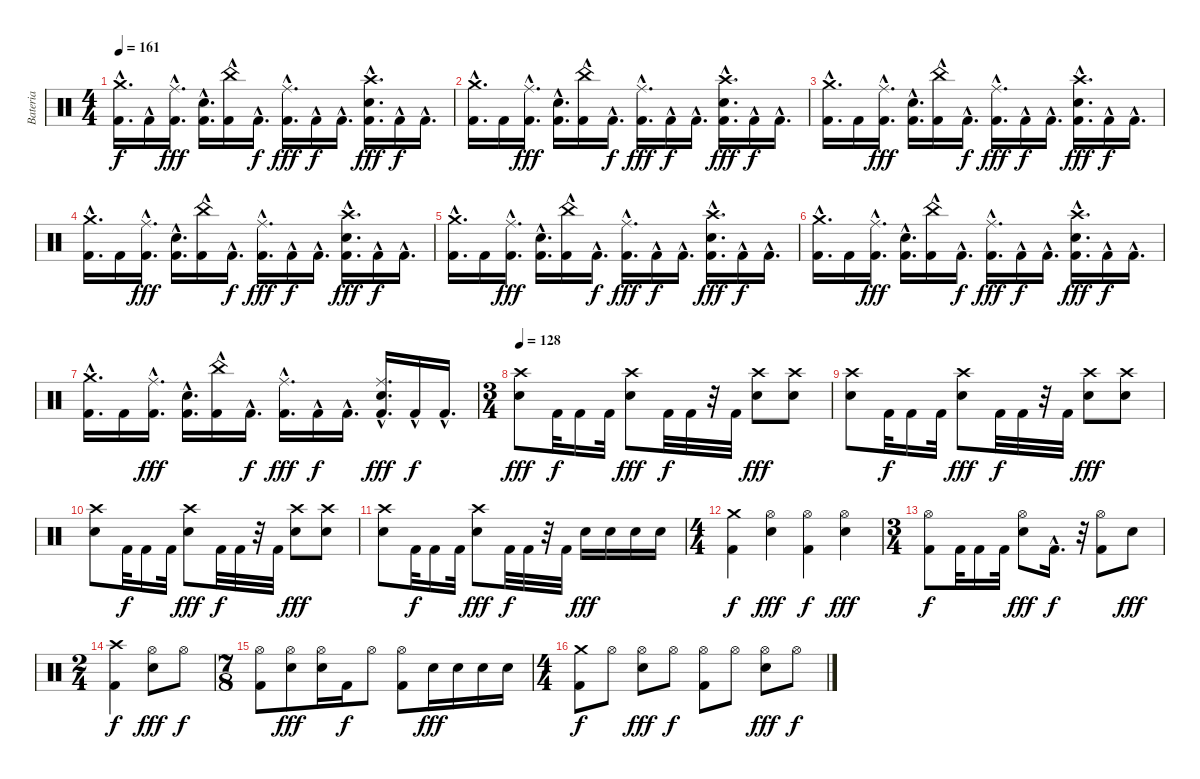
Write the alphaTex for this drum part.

\track ("Bateria" "Bateria") {instrument percussion}
\staff {score}
\articulation defaults
\ts (4 4)
\tempo 161
\clef neutral
\ks c
("Crash medium (hit)" "Kick (hit) 2"{hac}).16{d dy f} "Kick (hit) 2"{hac}.16 ("Ride (middle)" "Kick (hit) 2"{hac}).16{d dy fff} ("Kick (hit) 2"{hac} "Electric Snare (hit)").16{d} ("China (hit)" "Kick (hit) 2"{hac}).16 "Kick (hit) 2"{hac}.16{d dy f} ("Kick (hit) 2"{hac} "Ride (middle)").16{d dy fff} "Kick (hit) 2"{hac}.16{dy f} "Kick (hit) 2"{hac}.16{d} ("Kick (hit) 2"{hac} "Electric Snare (hit)" "Crash high (hit)").16{d dy fff} "Kick (hit) 2"{hac}.16{dy f} "Kick (hit) 2"{hac}.16{d} |
("Crash medium (hit)" "Kick (hit) 2"{hac}).16{d} "Kick (hit) 2".16 ("Ride (middle)" "Kick (hit) 2"{hac}).16{d dy fff} ("Kick (hit) 2"{hac} "Electric Snare (hit)").16{d} ("China (hit)" "Kick (hit) 2"{hac}).16 "Kick (hit) 2"{hac}.16{d dy f} ("Kick (hit) 2"{hac} "Ride (middle)").16{d dy fff} "Kick (hit) 2"{hac}.16{dy f} "Kick (hit) 2"{hac}.16{d} ("Kick (hit) 2"{hac} "Electric Snare (hit)" "Crash high (hit)").16{d dy fff} "Kick (hit) 2"{hac}.16{dy f} "Kick (hit) 2"{hac}.16{d} |
("Crash medium (hit)" "Kick (hit) 2"{hac}).16{d} "Kick (hit) 2".16 ("Ride (middle)" "Kick (hit) 2"{hac}).16{d dy fff} ("Kick (hit) 2"{hac} "Electric Snare (hit)").16{d} ("China (hit)" "Kick (hit) 2"{hac}).16 "Kick (hit) 2"{hac}.16{d dy f} ("Kick (hit) 2"{hac} "Ride (middle)").16{d dy fff} "Kick (hit) 2"{hac}.16{dy f} "Kick (hit) 2"{hac}.16{d} ("Kick (hit) 2"{hac} "Electric Snare (hit)" "Crash high (hit)").16{d dy fff} "Kick (hit) 2"{hac}.16{dy f} "Kick (hit) 2"{hac}.16{d} |
("Crash medium (hit)" "Kick (hit) 2"{hac}).16{d} "Kick (hit) 2".16 ("Ride (middle)" "Kick (hit) 2"{hac}).16{d dy fff} ("Kick (hit) 2"{hac} "Electric Snare (hit)").16{d} ("China (hit)" "Kick (hit) 2"{hac}).16 "Kick (hit) 2"{hac}.16{d dy f} ("Kick (hit) 2"{hac} "Ride (middle)").16{d dy fff} "Kick (hit) 2"{hac}.16{dy f} "Kick (hit) 2"{hac}.16{d} ("Kick (hit) 2"{hac} "Electric Snare (hit)" "Crash high (hit)").16{d dy fff} "Kick (hit) 2"{hac}.16{dy f} "Kick (hit) 2"{hac}.16{d} |
("Crash medium (hit)" "Kick (hit) 2"{hac}).16{d} "Kick (hit) 2".16 ("Ride (middle)" "Kick (hit) 2"{hac}).16{d dy fff} ("Kick (hit) 2"{hac} "Electric Snare (hit)").16{d} ("China (hit)" "Kick (hit) 2"{hac}).16 "Kick (hit) 2"{hac}.16{d dy f} ("Kick (hit) 2"{hac} "Ride (middle)").16{d dy fff} "Kick (hit) 2"{hac}.16{dy f} "Kick (hit) 2"{hac}.16{d} ("Kick (hit) 2"{hac} "Electric Snare (hit)" "Crash high (hit)").16{d dy fff} "Kick (hit) 2"{hac}.16{dy f} "Kick (hit) 2"{hac}.16{d} |
("Crash medium (hit)" "Kick (hit) 2"{hac}).16{d} "Kick (hit) 2".16 ("Ride (middle)" "Kick (hit) 2"{hac}).16{d dy fff} ("Kick (hit) 2"{hac} "Electric Snare (hit)").16{d} ("China (hit)" "Kick (hit) 2"{hac}).16 "Kick (hit) 2"{hac}.16{d dy f} ("Kick (hit) 2"{hac} "Ride (middle)").16{d dy fff} "Kick (hit) 2"{hac}.16{dy f} "Kick (hit) 2"{hac}.16{d} ("Kick (hit) 2"{hac} "Electric Snare (hit)" "Crash high (hit)").16{d dy fff} "Kick (hit) 2"{hac}.16{dy f} "Kick (hit) 2"{hac}.16{d} |
("Crash medium (hit)" "Kick (hit) 2"{hac}).16{d} "Kick (hit) 2".16 ("Ride (middle)" "Kick (hit) 2"{hac}).16{d dy fff} ("Kick (hit) 2"{hac} "Electric Snare (hit)").16{d} ("China (hit)" "Kick (hit) 2"{hac}).16 "Kick (hit) 2"{hac}.16{d dy f} ("Kick (hit) 2"{hac} "Ride (middle)").16{d dy fff} "Kick (hit) 2"{hac}.16{dy f} "Kick (hit) 2"{hac}.16{d} ("Kick (hit) 2"{hac} "Electric Snare (hit)" "Ride (middle)").16{d dy fff} "Kick (hit) 2"{hac}.16{dy f} "Kick (hit) 2"{hac}.16{d} |
\ts (3 4)
\tempo 128
("Electric Snare (hit)" "Crash high (hit)").8{dy fff} "Kick (hit) 2".32{dy f} "Kick (hit) 2".16 "Kick (hit) 2".32 ("Electric Snare (hit)" "Crash high (hit)").8{dy fff} "Kick (hit) 2".32{dy f} "Kick (hit) 2".32 r.32 "Kick (hit) 2".32 ("Electric Snare (hit)" "Crash high (hit)").8{dy fff} ("Electric Snare (hit)" "Crash high (hit)").8 |
("Electric Snare (hit)" "Crash high (hit)").8 "Kick (hit) 2".32{dy f} "Kick (hit) 2".16 "Kick (hit) 2".32 ("Electric Snare (hit)" "Crash high (hit)").8{dy fff} "Kick (hit) 2".32{dy f} "Kick (hit) 2".32 r.32 "Kick (hit) 2".32 ("Electric Snare (hit)" "Crash high (hit)").8{dy fff} ("Electric Snare (hit)" "Crash high (hit)").8 |
("Electric Snare (hit)" "Crash high (hit)").8 "Kick (hit) 2".32{dy f} "Kick (hit) 2".16 "Kick (hit) 2".32 ("Electric Snare (hit)" "Crash high (hit)").8{dy fff} "Kick (hit) 2".32{dy f} "Kick (hit) 2".32 r.32 "Kick (hit) 2".32 ("Electric Snare (hit)" "Crash high (hit)").8{dy fff} ("Electric Snare (hit)" "Crash high (hit)").8 |
("Electric Snare (hit)" "Crash high (hit)").8 "Kick (hit) 2".32{dy f} "Kick (hit) 2".16 "Kick (hit) 2".32 ("Electric Snare (hit)" "Crash high (hit)").8{dy fff} "Kick (hit) 2".32{dy f} "Kick (hit) 2".32 r.32 "Kick (hit) 2".32 "Electric Snare (hit)".16{dy fff} "Electric Snare (hit)".16 "Electric Snare (hit)".16 "Electric Snare (hit)".16 |
\ts (4 4)
("Crash medium (hit)" "Kick (hit) 2").4{dy f} ("Electric Snare (hit)" "Hi-Hat (open)").4{dy fff} ("Kick (hit) 2" "Hi-Hat (open)").4{dy f} ("Electric Snare (hit)" "Hi-Hat (open)").4{dy fff} |
\ts (3 4)
("Kick (hit) 2" "Hi-Hat (open)").8{dy f} "Kick (hit) 2".32 "Kick (hit) 2".16 "Kick (hit) 2".32 ("Electric Snare (hit)" "Hi-Hat (open)").8{dy fff} "Kick (hit) 2"{hac}.16{d dy f} r.32 ("Kick (hit) 2" "Hi-Hat (open)").8 "Electric Snare (hit)".8{dy fff} |
\ts (2 4)
("Crash high (hit)" "Kick (hit) 2").4{dy f} ("Electric Snare (hit)" "Hi-Hat (open)").8{dy fff} "Hi-Hat (open)".8{dy f} |
\ts (7 8)
("Kick (hit) 2" "Hi-Hat (open)").8 ("Electric Snare (hit)" "Hi-Hat (open)").8{dy fff} ("Electric Snare (hit)" "Hi-Hat (open)").16 "Kick (hit) 2".16{dy f} "Hi-Hat (open)".8 ("Kick (hit) 2" "Hi-Hat (open)").8 "Electric Snare (hit)".16{dy fff} "Electric Snare (hit)".16 "Electric Snare (hit)".16 "Electric Snare (hit)".16 |
\ts (4 4)
("Crash medium (hit)" "Kick (hit) 2").8{dy f} "Hi-Hat (open)".8 ("Electric Snare (hit)" "Hi-Hat (open)").8{dy fff} "Hi-Hat (open)".8{dy f} ("Kick (hit) 2" "Hi-Hat (open)").8 "Hi-Hat (open)".8 ("Electric Snare (hit)" "Hi-Hat (open)").8{dy fff} "Hi-Hat (open)".8{dy f}
